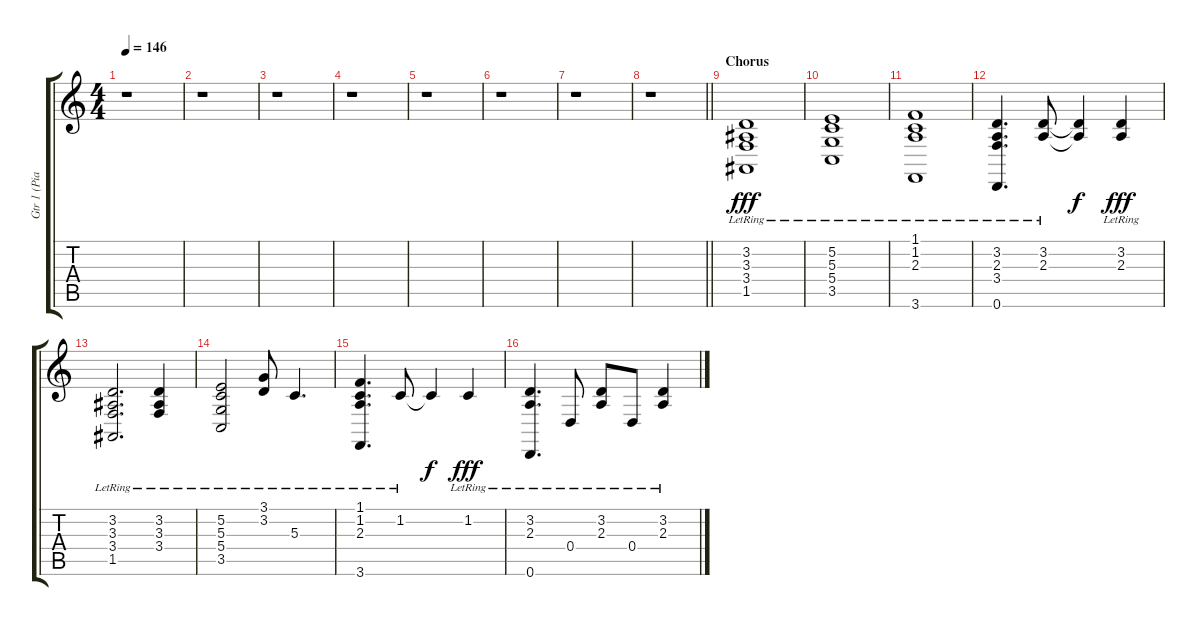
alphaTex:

\track ("Gtr 1 (Piano)" "Gtr 1 (Pia") {instrument acousticgrandpiano}
\staff {score tabs}
\tuning (E4 B3 G3 D3 A2 D2) {hide}
\ts (4 4)
\tempo 146
\clef g2
\ks c
r.1{dy f} |
r.1 |
r.1 |
r.1 |
r.1 |
r.1 |
r.1 |
\barLineRight lightlight
r.1 |
\section ("" "Chorus")
(3.2{lr} 3.3{lr} 3.4{lr} 1.5{lr}).1{dy fff} |
(5.2{lr} 5.3{lr} 5.4{lr} 3.5{lr}).1 |
(1.1{lr} 1.2{lr} 2.3{lr} 3.6{lr}).1 |
(3.2{lr} 2.3{lr} 3.4{lr} 0.6{lr}).4{d} (3.2{lr} 2.3{lr}).8 (3.2{t} 2.3{t}).4{dy f} (3.2{lr} 2.3{lr}).4{dy fff} |
(3.2{lr} 3.3{lr} 3.4{lr} 1.5{lr}).2{d} (3.2{lr} 3.3{lr} 3.4{lr}).4 |
(5.2{lr} 5.3{lr} 5.4{lr} 3.5{lr}).2 (3.1{lr} 3.2{lr}).8 5.3{lr}.4{d} |
(1.1{lr} 1.2{lr} 2.3{lr} 3.6{lr}).4{d} 1.2{lr}.8 1.2{t}.4{dy f} 1.2{lr}.4{dy fff} |
(3.2{lr} 2.3{lr} 0.6{lr}).4{d} 0.4{lr}.8 (3.2{lr} 2.3{lr}).8 0.4{lr}.8 (3.2{lr} 2.3{lr}).4
